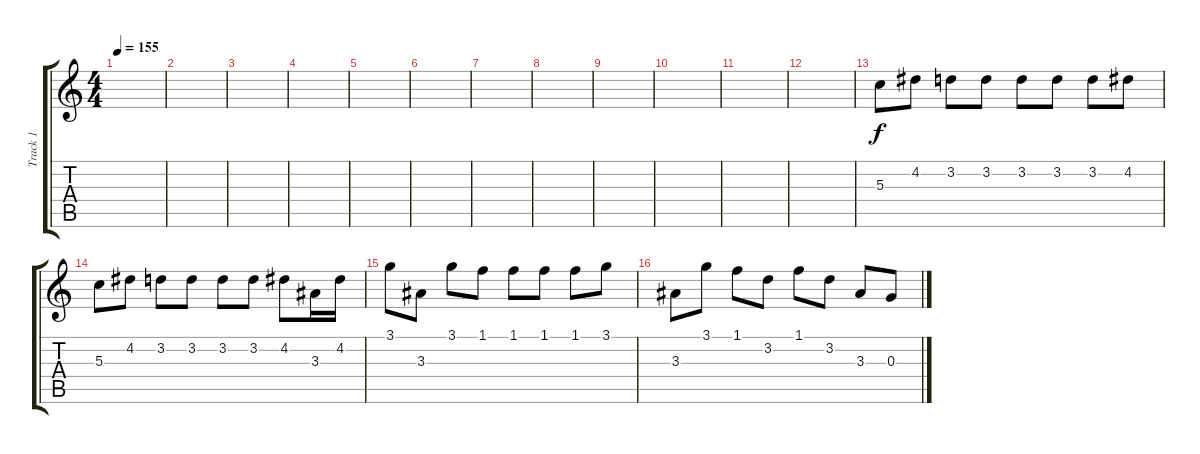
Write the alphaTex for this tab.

\track ("Track 1" "Track 1") {instrument overdrivenguitar}
\staff {score tabs}
\tuning (E4 B3 G3 D3 A2 E2) {hide}
\ts (4 4)
\tempo 155
\clef g2
\ks c
|
|
|
|
|
|
|
|
|
|
|
|
5.3.8{dy f} 4.2.8 3.2.8 3.2.8 3.2.8 3.2.8 3.2.8 4.2.8 |
5.3.8 4.2.8 3.2.8 3.2.8 3.2.8 3.2.8 4.2.8 3.3.16 4.2.16 |
3.1.8 3.3.8 3.1.8 1.1.8 1.1.8 1.1.8 1.1.8 3.1.8 |
3.3.8 3.1.8 1.1.8 3.2.8 1.1.8 3.2.8 3.3.8 0.3.8
